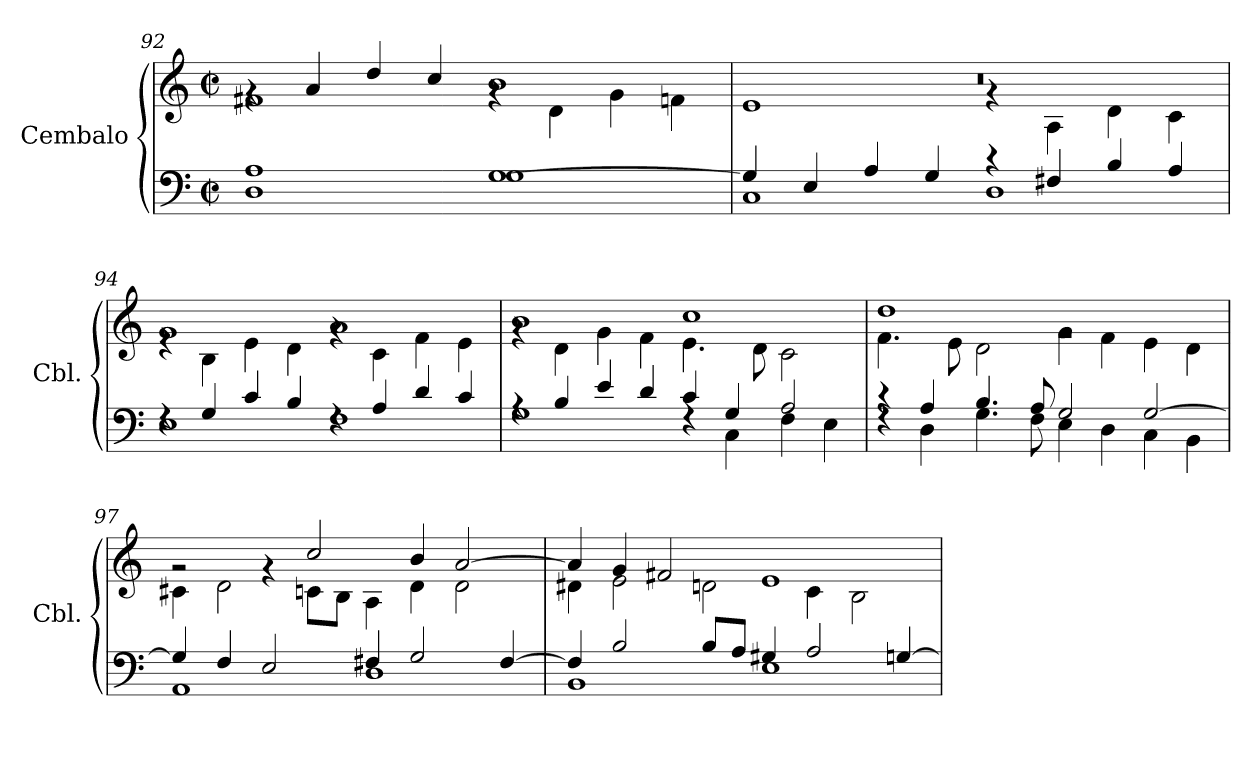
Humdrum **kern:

**kern	**kern
*part1	*part1
*staff2	*staff1
*I"Cembalo	*
*I'Cbl.	*
*clefF4	*clefG2
*k[]	*k[]
*M4/2	*M4/2
*met(c|)	*met(c|)
=92	=92
*^	*^
1A	1D	4rg	1f#X
.	.	4a/	.
.	.	4dd/	.
.	.	4cc/	.
[1G	1G	1b	4rg
.	.	.	4d\
.	.	.	4g\
.	.	.	4fn\
=93	=93	=93	=93
4G/]	1C	0r	1e
4E/	.	.	.
4A/	.	.	.
4G/	.	.	.
4r	1D	.	4rg
4F#X/	.	.	4A\
4B/	.	.	4d\
4A/	.	.	4c\
=94	=94	=94	=94
4rF	1E	1g	4re
4G/	.	.	4B\
4c/	.	.	4e\
4B/	.	.	4d\
4rF	1F	1a	4rg
4A/	.	.	4c\
4d/	.	.	4f\
4c/	.	.	4e\
=95	=95	=95	=95
4rA	1G	1b	4rg
4B/	.	.	4d\
4e/	.	.	4g\
4d/	.	.	4f\
4c/	4rF	1cc	4.e\
4G/	4C\	.	.
.	.	.	8d\
2A/	4F\	.	2c\
.	4E\	.	.
=96	=96	=96	=96
4r	4rF	1dd	4.f\
4A/	4D\	.	.
.	.	.	8e\
4.B/	4.G\	.	2d\
8A/	8F\	.	.
2G/	4E\	1rg	4g\
.	4D\	.	4f\
[2G/	4C\	.	4e\
.	4BB\	.	4d\
!!LO:LB:g=z	!!
=97	=97	=97	=97
4G/]	1AA	2rg	4c#X\
4F/	.	.	2d\
2E/	.	4rg	.
.	.	2cc/	8cn\L
.	.	.	8B\J
4F#X/	1D	.	4A\
2G/	.	4b/	4d\
.	.	[2a/	2d\
[4F#/	.	.	.
=98	=98	=98	=98
4F#/]	1BB	4a/]	4d#X\
2B/	.	4g/	2e\
.	.	2f#X/	.
8B/L	.	.	2dn\
8A/J	.	.	.
4G#X/	1E	1e	.
2A/	.	.	4c\
.	.	.	2B\
[4Gn/	.	.	.
*v	*v	*	*
*	*v	*v
=	=
*-	*-
